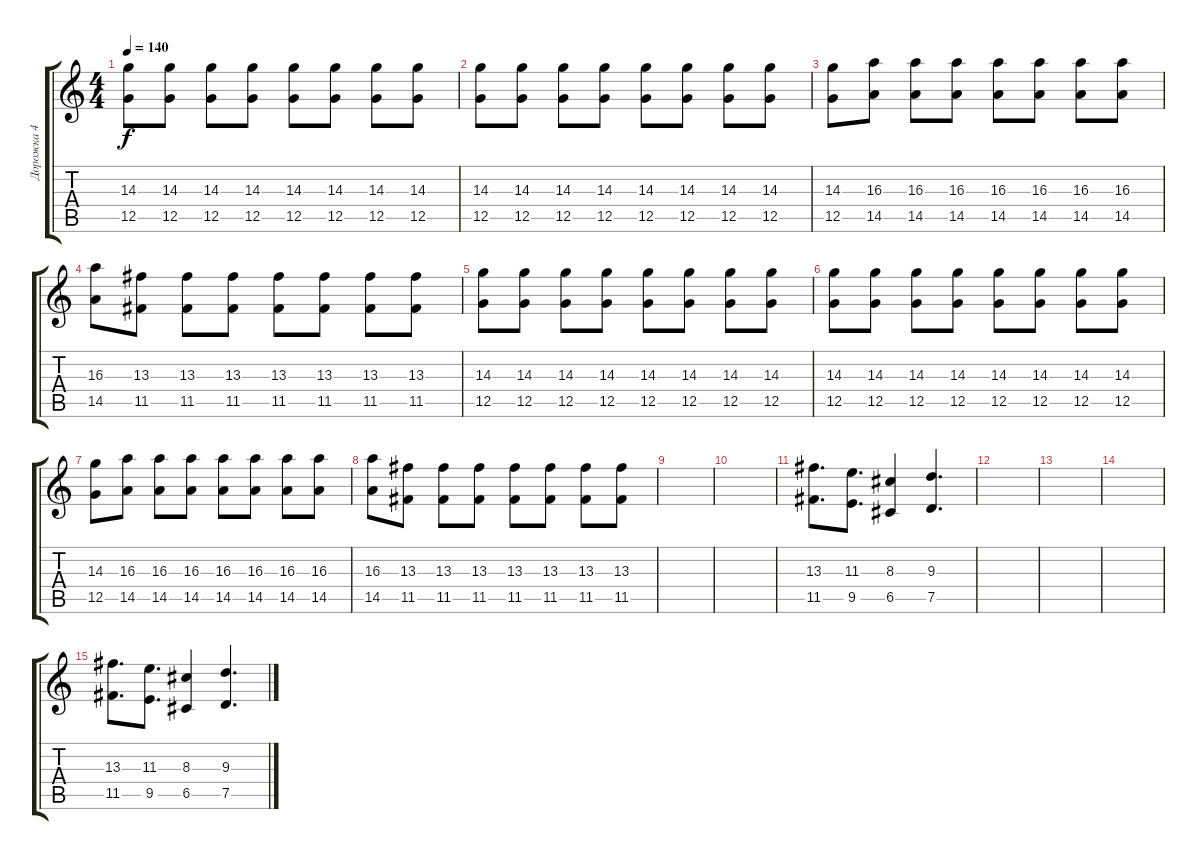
\track ("Дорожка 4" "Дорожка 4") {instrument distortionguitar}
\staff {score tabs}
\tuning (D4 A3 F3 C3 G2 C2) {hide}
\ts (4 4)
\tempo 140
\clef g2
\ks c
(14.3 12.5).8{dy f} (14.3 12.5).8 (14.3 12.5).8 (14.3 12.5).8 (14.3 12.5).8 (14.3 12.5).8 (14.3 12.5).8 (14.3 12.5).8 |
(14.3 12.5).8 (14.3 12.5).8 (14.3 12.5).8 (14.3 12.5).8 (14.3 12.5).8 (14.3 12.5).8 (14.3 12.5).8 (14.3 12.5).8 |
(14.3 12.5).8 (16.3 14.5).8 (16.3 14.5).8 (16.3 14.5).8 (16.3 14.5).8 (16.3 14.5).8 (16.3 14.5).8 (16.3 14.5).8 |
(16.3 14.5).8 (13.3 11.5).8 (13.3 11.5).8 (13.3 11.5).8 (13.3 11.5).8 (13.3 11.5).8 (13.3 11.5).8 (13.3 11.5).8 |
(14.3 12.5).8 (14.3 12.5).8 (14.3 12.5).8 (14.3 12.5).8 (14.3 12.5).8 (14.3 12.5).8 (14.3 12.5).8 (14.3 12.5).8 |
(14.3 12.5).8 (14.3 12.5).8 (14.3 12.5).8 (14.3 12.5).8 (14.3 12.5).8 (14.3 12.5).8 (14.3 12.5).8 (14.3 12.5).8 |
(14.3 12.5).8 (16.3 14.5).8 (16.3 14.5).8 (16.3 14.5).8 (16.3 14.5).8 (16.3 14.5).8 (16.3 14.5).8 (16.3 14.5).8 |
(16.3 14.5).8 (13.3 11.5).8 (13.3 11.5).8 (13.3 11.5).8 (13.3 11.5).8 (13.3 11.5).8 (13.3 11.5).8 (13.3 11.5).8 |
|
|
(13.3 11.5).8{d} (11.3 9.5).8{d} (8.3 6.5).4 (9.3 7.5).4{d} |
|
|
|
(13.3 11.5).8{d} (11.3 9.5).8{d} (8.3 6.5).4 (9.3 7.5).4{d}
